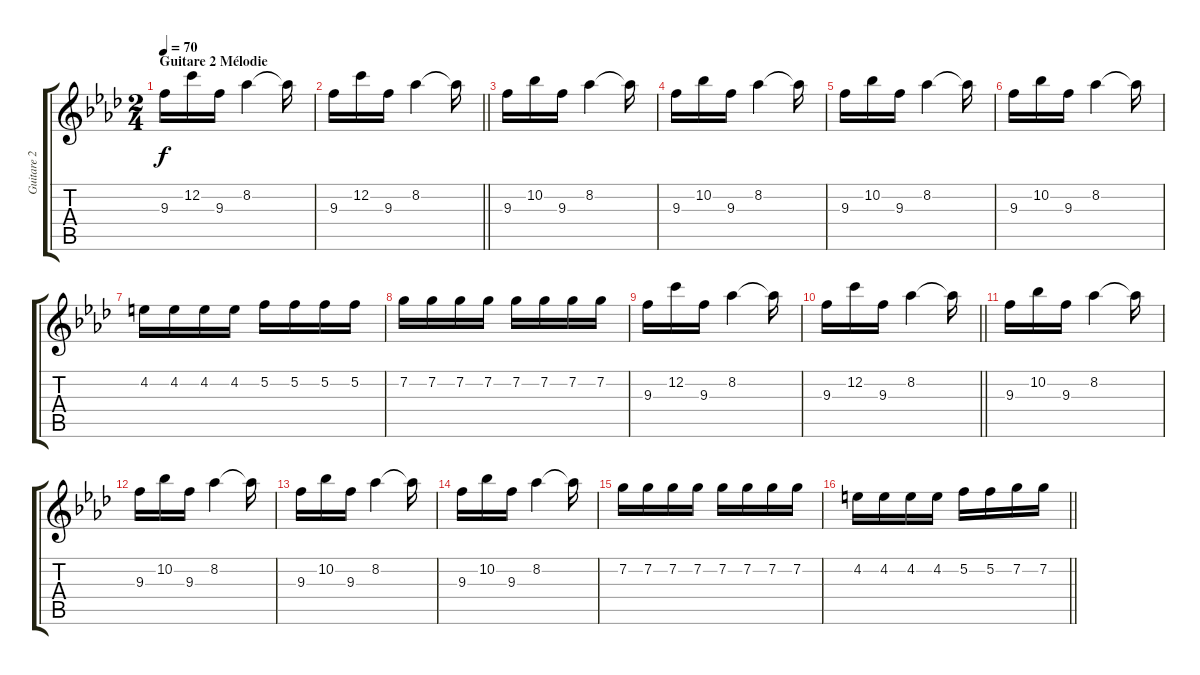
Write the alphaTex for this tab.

\track ("Guitare 2" "Guitare 2") {instrument acousticguitarsteel}
\staff {score tabs}
\tuning (F4 C4 Ab3 Eb3 Bb2 F2) {hide}
\ts (2 4)
\section ("" "Guitare 2 Mélodie")
\tempo 70
\clef g2
\ks fminor
9.3.16{dy f volume 5 balance 12 instrument distortionguitar} 12.2.16 9.3.16 8.2.4 8.2{t}.16 |
\barLineRight lightlight
9.3.16 12.2.16 9.3.16 8.2.4 8.2{t}.16 |
9.3.16 10.2.16 9.3.16 8.2.4 8.2{t}.16 |
9.3.16 10.2.16 9.3.16 8.2.4 8.2{t}.16 |
9.3.16 10.2.16 9.3.16 8.2.4 8.2{t}.16 |
9.3.16 10.2.16 9.3.16 8.2.4 8.2{t}.16 |
4.2.16 4.2.16 4.2.16 4.2.16 5.2.16 5.2.16 5.2.16 5.2.16 |
7.2.16 7.2.16 7.2.16 7.2.16 7.2.16 7.2.16 7.2.16 7.2.16 |
9.3.16 12.2.16 9.3.16 8.2.4 8.2{t}.16 |
\barLineRight lightlight
9.3.16 12.2.16 9.3.16 8.2.4 8.2{t}.16 |
9.3.16 10.2.16 9.3.16 8.2.4 8.2{t}.16 |
9.3.16 10.2.16 9.3.16 8.2.4 8.2{t}.16 |
9.3.16 10.2.16 9.3.16 8.2.4 8.2{t}.16 |
9.3.16 10.2.16 9.3.16 8.2.4 8.2{t}.16 |
7.2.16 7.2.16 7.2.16 7.2.16 7.2.16 7.2.16 7.2.16 7.2.16 |
\barLineRight lightlight
4.2.16 4.2.16 4.2.16 4.2.16 5.2.16 5.2.16 7.2.16 7.2.16
